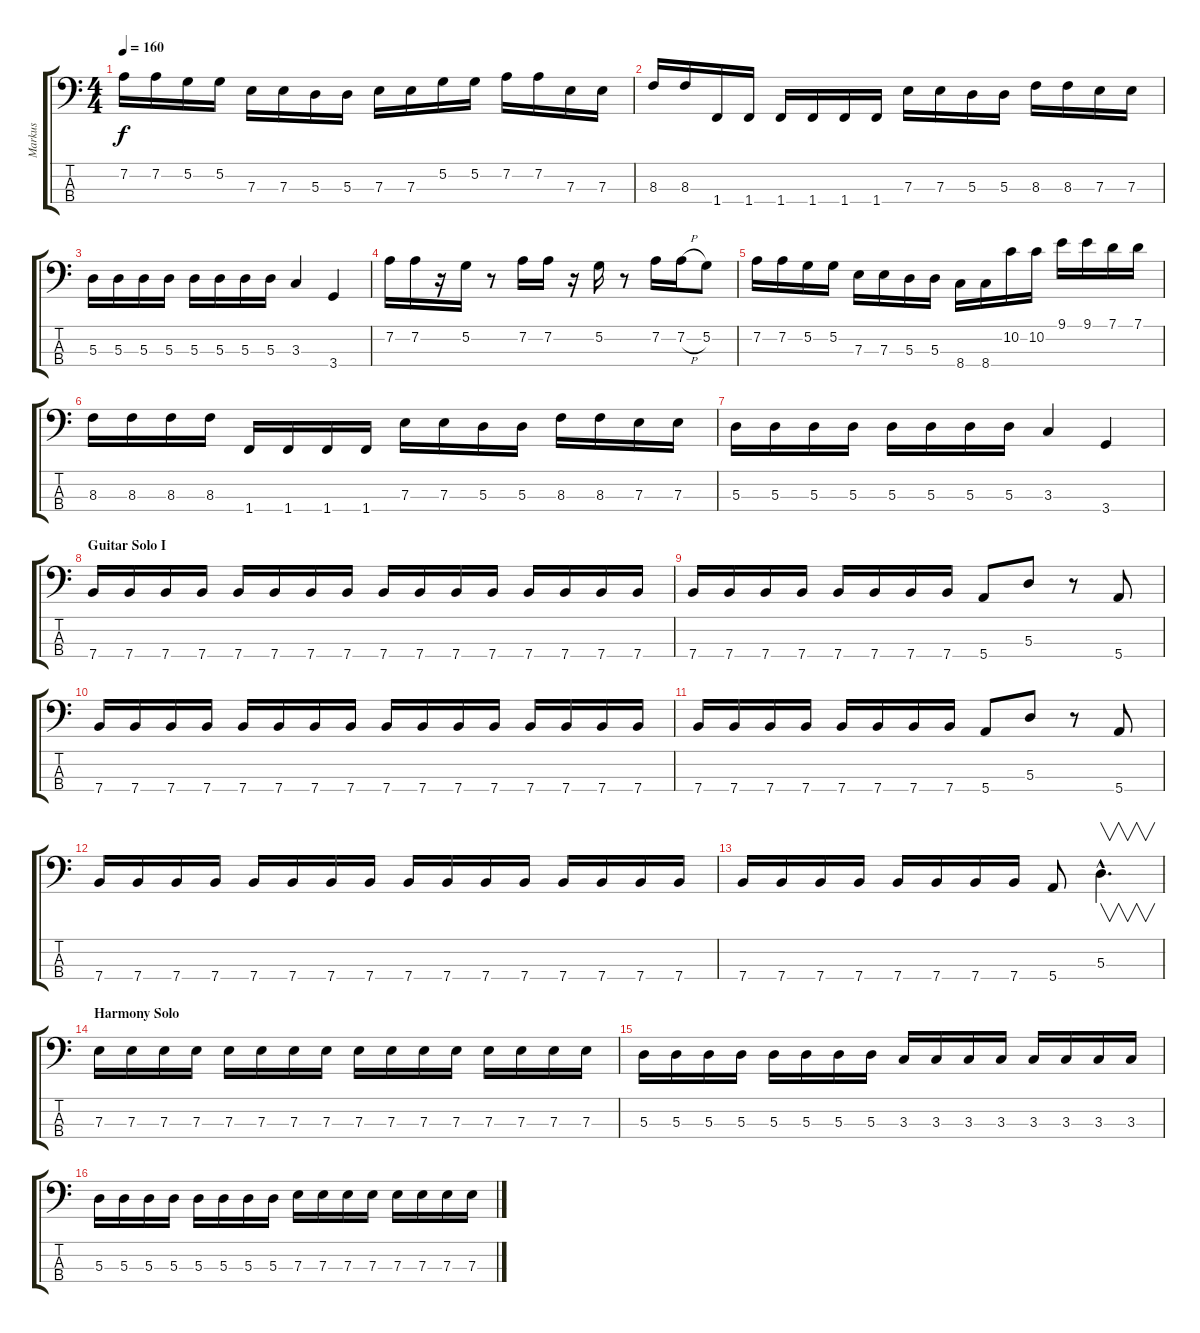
\track ("Markus" "Markus") {instrument electricbassfinger}
\staff {score tabs}
\tuning (G2 D2 A1 E1) {hide}
\ts (4 4)
\tempo 160
\clef f4
\ks c
7.2.16{dy f} 7.2.16 5.2.16 5.2.16 7.3.16 7.3.16 5.3.16 5.3.16 7.3.16 7.3.16 5.2.16 5.2.16 7.2.16 7.2.16 7.3.16 7.3.16 |
8.3.16 8.3.16 1.4.16 1.4.16 1.4.16 1.4.16 1.4.16 1.4.16 7.3.16 7.3.16 5.3.16 5.3.16 8.3.16 8.3.16 7.3.16 7.3.16 |
5.3.16 5.3.16 5.3.16 5.3.16 5.3.16 5.3.16 5.3.16 5.3.16 3.3.4 3.4.4 |
7.2.16 7.2.16 r.16 5.2.16 r.8 7.2.16 7.2.16 r.16 5.2.16 r.8 7.2.16 7.2{h}.16 5.2.8 |
7.2.16 7.2.16 5.2.16 5.2.16 7.3.16 7.3.16 5.3.16 5.3.16 8.4.16 8.4.16 10.2.16 10.2.16 9.1.16 9.1.16 7.1.16 7.1.16 |
8.3.16 8.3.16 8.3.16 8.3.16 1.4.16 1.4.16 1.4.16 1.4.16 7.3.16 7.3.16 5.3.16 5.3.16 8.3.16 8.3.16 7.3.16 7.3.16 |
5.3.16 5.3.16 5.3.16 5.3.16 5.3.16 5.3.16 5.3.16 5.3.16 3.3.4 3.4.4 |
\section ("" "Guitar Solo I")
7.4.16 7.4.16 7.4.16 7.4.16 7.4.16 7.4.16 7.4.16 7.4.16 7.4.16 7.4.16 7.4.16 7.4.16 7.4.16 7.4.16 7.4.16 7.4.16 |
7.4.16 7.4.16 7.4.16 7.4.16 7.4.16 7.4.16 7.4.16 7.4.16 5.4.8 5.3.8 r.8 5.4.8 |
7.4.16 7.4.16 7.4.16 7.4.16 7.4.16 7.4.16 7.4.16 7.4.16 7.4.16 7.4.16 7.4.16 7.4.16 7.4.16 7.4.16 7.4.16 7.4.16 |
7.4.16 7.4.16 7.4.16 7.4.16 7.4.16 7.4.16 7.4.16 7.4.16 5.4.8 5.3.8 r.8 5.4.8 |
7.4.16 7.4.16 7.4.16 7.4.16 7.4.16 7.4.16 7.4.16 7.4.16 7.4.16 7.4.16 7.4.16 7.4.16 7.4.16 7.4.16 7.4.16 7.4.16 |
7.4.16 7.4.16 7.4.16 7.4.16 7.4.16 7.4.16 7.4.16 7.4.16 5.4.8 5.3{hac}.4{v d} |
\section ("" "Harmony Solo")
7.3.16 7.3.16 7.3.16 7.3.16 7.3.16 7.3.16 7.3.16 7.3.16 7.3.16 7.3.16 7.3.16 7.3.16 7.3.16 7.3.16 7.3.16 7.3.16 |
5.3.16 5.3.16 5.3.16 5.3.16 5.3.16 5.3.16 5.3.16 5.3.16 3.3.16 3.3.16 3.3.16 3.3.16 3.3.16 3.3.16 3.3.16 3.3.16 |
5.3.16 5.3.16 5.3.16 5.3.16 5.3.16 5.3.16 5.3.16 5.3.16 7.3.16 7.3.16 7.3.16 7.3.16 7.3.16 7.3.16 7.3.16 7.3.16
